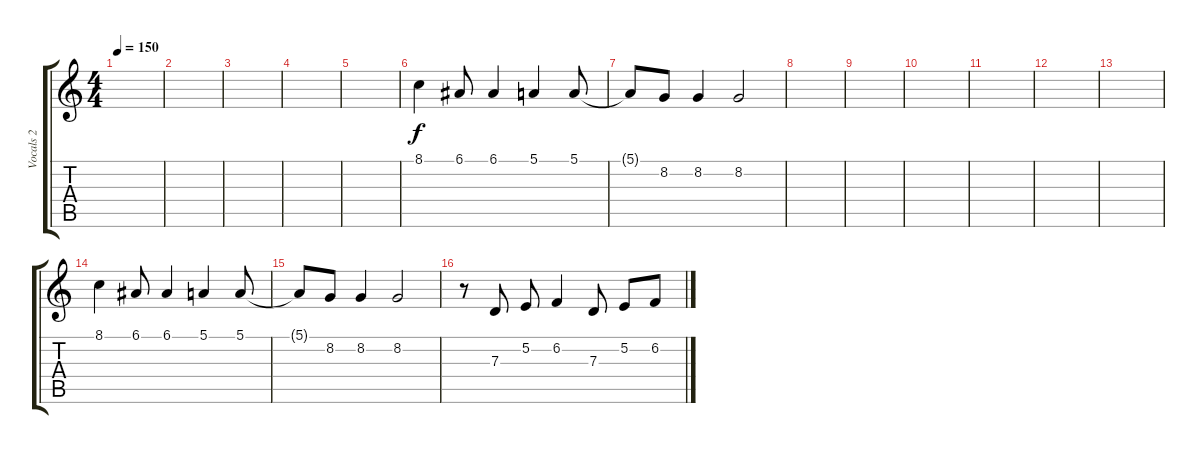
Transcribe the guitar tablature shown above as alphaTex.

\track ("Vocals 2" "Vocals 2") {instrument frenchhorn}
\staff {score tabs}
\tuning (E4 B3 G3 D3 A2 E2) {hide}
\ts (4 4)
\tempo 150
\clef g2
\ks c
|
|
|
|
|
8.1.4 6.1.8 6.1.4 5.1.4 5.1.8 |
5.1{t}.8 8.2.8 8.2.4 8.2.2 |
|
|
|
|
|
|
8.1.4 6.1.8 6.1.4 5.1.4 5.1.8 |
5.1{t}.8 8.2.8 8.2.4 8.2.2 |
r.8 7.3.8 5.2.8 6.2.4 7.3.8 5.2.8 6.2.8
